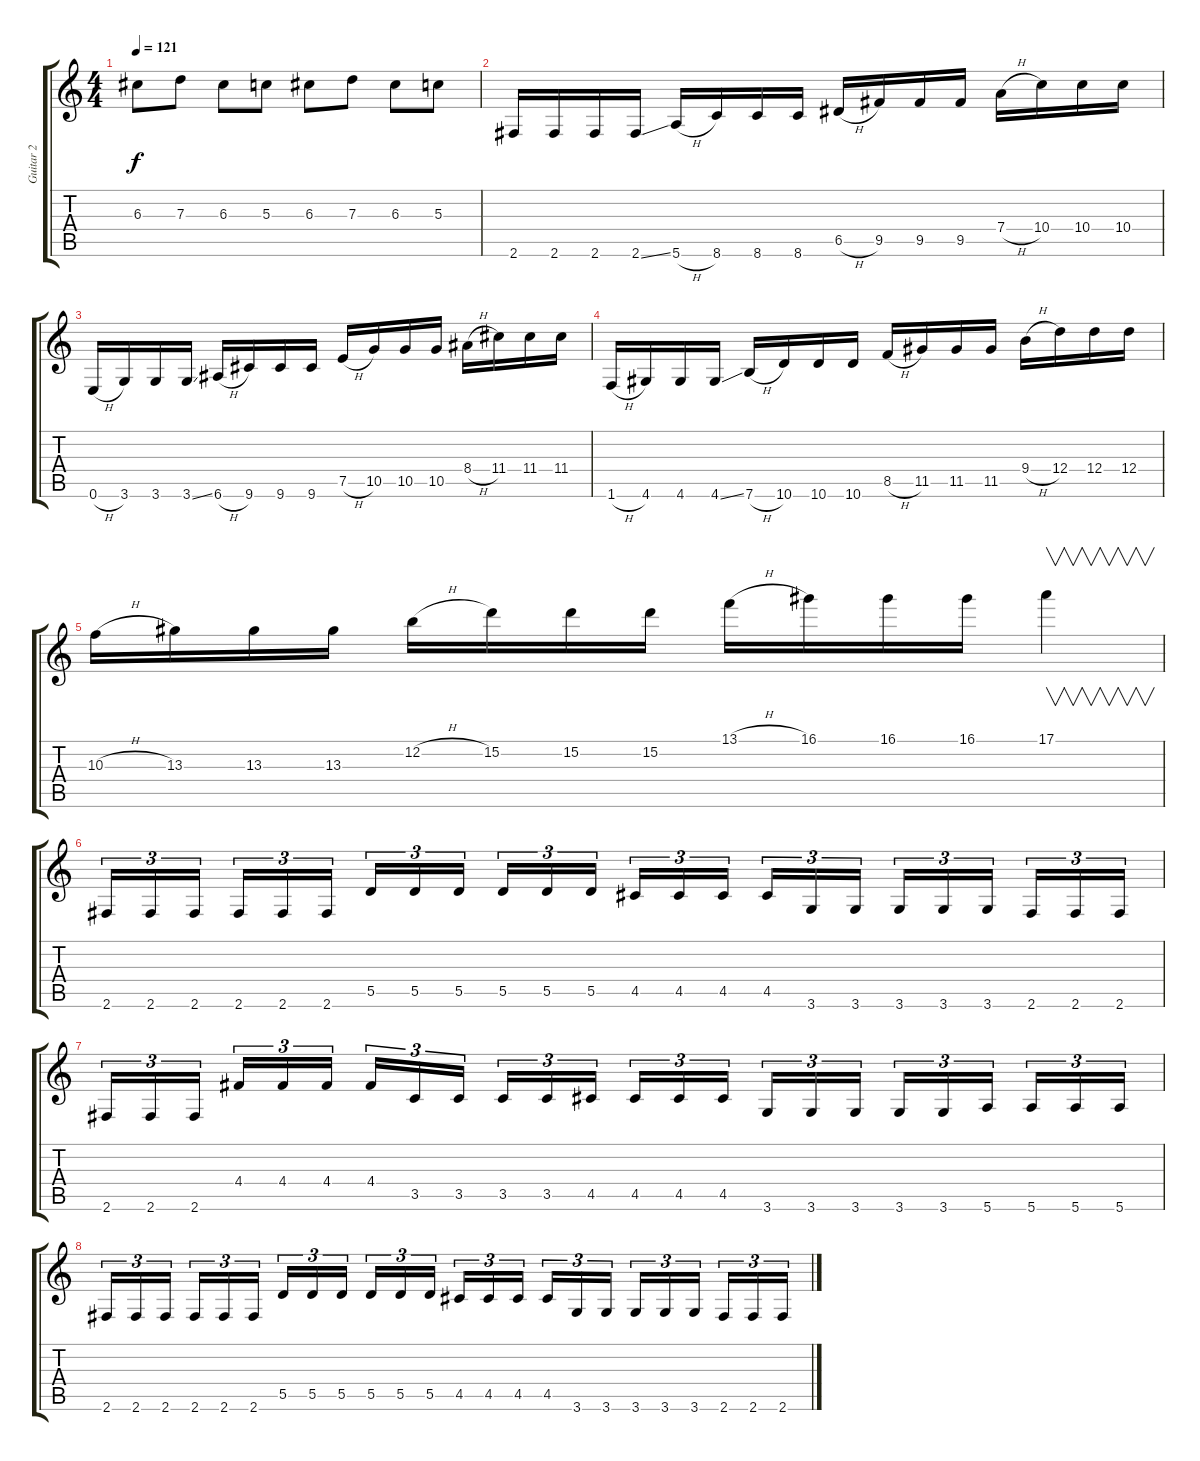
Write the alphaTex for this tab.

\track ("Guitar 2" "Guitar 2") {instrument distortionguitar}
\staff {score tabs}
\tuning (E4 B3 G3 D3 A2 E2) {hide}
\ts (4 4)
\tempo 121
\clef g2
\ks c
6.3.8{dy f} 7.3.8 6.3.8 5.3.8 6.3.8 7.3.8 6.3.8 5.3.8 |
2.6.16{instrument overdrivenguitar} 2.6.16 2.6.16 2.6{ss}.16 5.6{h}.16 8.6.16 8.6.16 8.6.16 6.5{h}.16 9.5.16 9.5.16 9.5.16 7.4{h}.16 10.4.16 10.4.16 10.4.16 |
0.6{h}.16 3.6.16 3.6.16 3.6{ss}.16 6.6{h}.16 9.6.16 9.6.16 9.6.16 7.5{h}.16 10.5.16 10.5.16 10.5.16 8.4{h}.16 11.4.16 11.4.16 11.4.16 |
1.6{h}.16 4.6.16 4.6.16 4.6{ss}.16 7.6{h}.16 10.6.16 10.6.16 10.6.16 8.5{h}.16 11.5.16 11.5.16 11.5.16 9.4{h}.16 12.4.16 12.4.16 12.4.16 |
10.3{h}.16 13.3.16 13.3.16 13.3.16 12.2{h}.16 15.2.16 15.2.16 15.2.16 13.1{h}.16 16.1.16 16.1.16 16.1.16 17.1.4{v} |
2.6.16{tu (3 2) instrument distortionguitar} 2.6.16{tu (3 2)} 2.6.16{tu (3 2)} 2.6.16{tu (3 2)} 2.6.16{tu (3 2)} 2.6.16{tu (3 2)} 5.5.16{tu (3 2)} 5.5.16{tu (3 2)} 5.5.16{tu (3 2)} 5.5.16{tu (3 2)} 5.5.16{tu (3 2)} 5.5.16{tu (3 2)} 4.5.16{tu (3 2)} 4.5.16{tu (3 2)} 4.5.16{tu (3 2)} 4.5.16{tu (3 2)} 3.6.16{tu (3 2)} 3.6.16{tu (3 2)} 3.6.16{tu (3 2)} 3.6.16{tu (3 2)} 3.6.16{tu (3 2)} 2.6.16{tu (3 2)} 2.6.16{tu (3 2)} 2.6.16{tu (3 2)} |
2.6.16{tu (3 2)} 2.6.16{tu (3 2)} 2.6.16{tu (3 2)} 4.4.16{tu (3 2)} 4.4.16{tu (3 2)} 4.4.16{tu (3 2)} 4.4.16{tu (3 2)} 3.5.16{tu (3 2)} 3.5.16{tu (3 2)} 3.5.16{tu (3 2)} 3.5.16{tu (3 2)} 4.5.16{tu (3 2)} 4.5.16{tu (3 2)} 4.5.16{tu (3 2)} 4.5.16{tu (3 2)} 3.6.16{tu (3 2)} 3.6.16{tu (3 2)} 3.6.16{tu (3 2)} 3.6.16{tu (3 2)} 3.6.16{tu (3 2)} 5.6.16{tu (3 2)} 5.6.16{tu (3 2)} 5.6.16{tu (3 2)} 5.6.16{tu (3 2)} |
2.6.16{tu (3 2)} 2.6.16{tu (3 2)} 2.6.16{tu (3 2)} 2.6.16{tu (3 2)} 2.6.16{tu (3 2)} 2.6.16{tu (3 2)} 5.5.16{tu (3 2)} 5.5.16{tu (3 2)} 5.5.16{tu (3 2)} 5.5.16{tu (3 2)} 5.5.16{tu (3 2)} 5.5.16{tu (3 2)} 4.5.16{tu (3 2)} 4.5.16{tu (3 2)} 4.5.16{tu (3 2)} 4.5.16{tu (3 2)} 3.6.16{tu (3 2)} 3.6.16{tu (3 2)} 3.6.16{tu (3 2)} 3.6.16{tu (3 2)} 3.6.16{tu (3 2)} 2.6.16{tu (3 2)} 2.6.16{tu (3 2)} 2.6.16{tu (3 2)}
